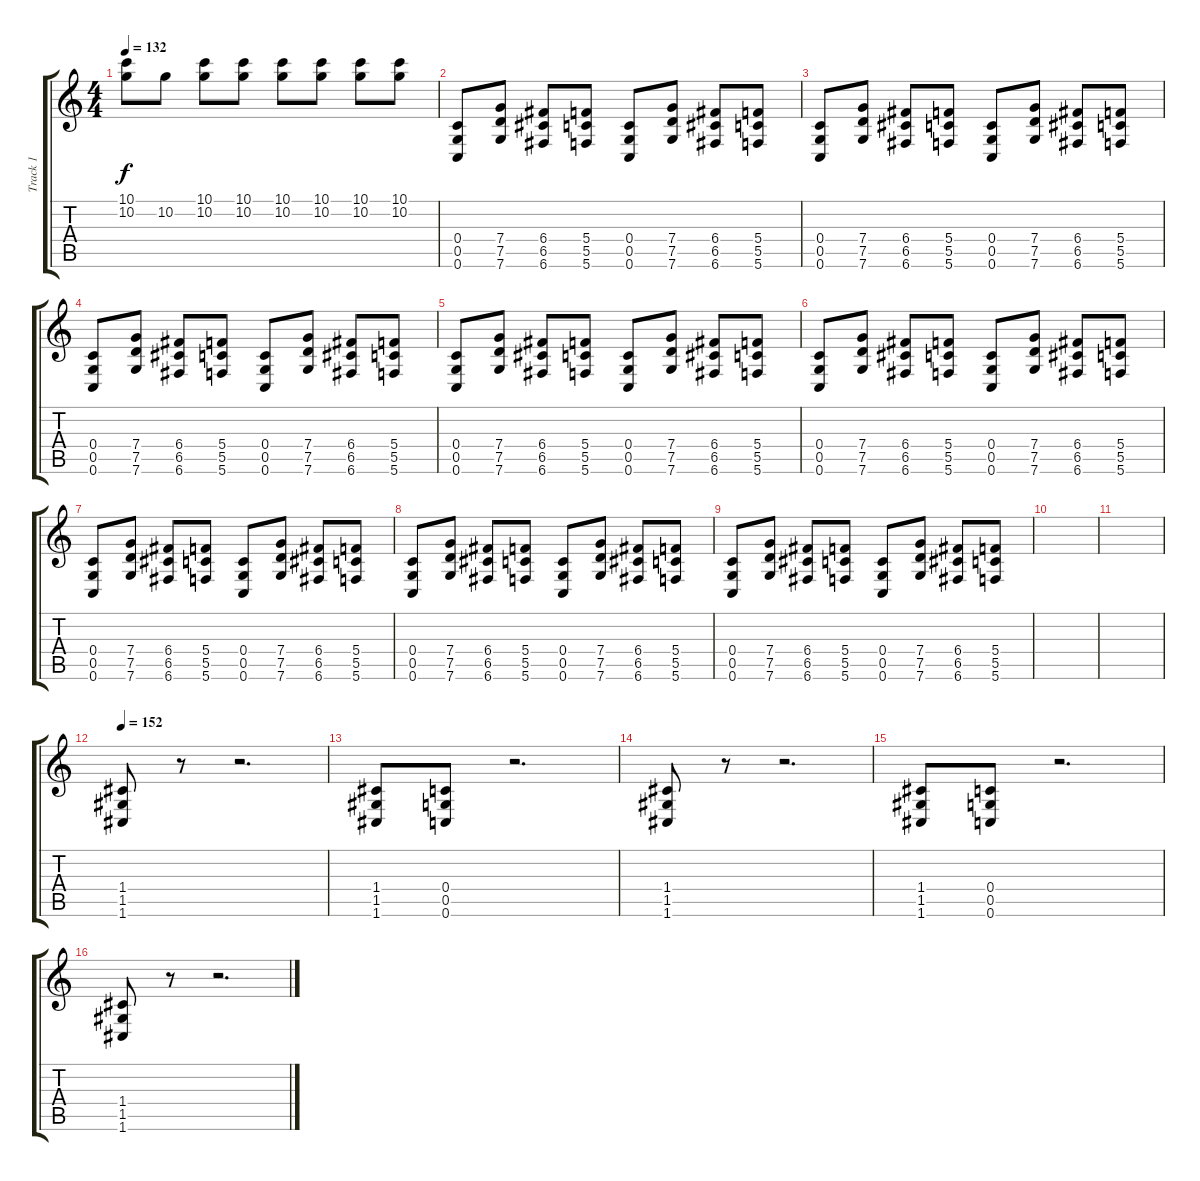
\track ("Track 1" "Track 1") {instrument overdrivenguitar}
\staff {score tabs}
\tuning (D4 A3 F3 C3 G2 C2) {hide}
\ts (4 4)
\tempo 132
\clef g2
\ks c
(10.1 10.2).8{dy f} 10.2.8 (10.1 10.2).8 (10.1 10.2).8 (10.1 10.2).8 (10.1 10.2).8 (10.1 10.2).8 (10.1 10.2).8 |
(0.4 0.5 0.6).8 (7.4 7.5 7.6).8 (6.4 6.5 6.6).8 (5.4 5.5 5.6).8 (0.4 0.5 0.6).8 (7.4 7.5 7.6).8 (6.4 6.5 6.6).8 (5.4 5.5 5.6).8 |
(0.4 0.5 0.6).8 (7.4 7.5 7.6).8 (6.4 6.5 6.6).8 (5.4 5.5 5.6).8 (0.4 0.5 0.6).8 (7.4 7.5 7.6).8 (6.4 6.5 6.6).8 (5.4 5.5 5.6).8 |
(0.4 0.5 0.6).8 (7.4 7.5 7.6).8 (6.4 6.5 6.6).8 (5.4 5.5 5.6).8 (0.4 0.5 0.6).8 (7.4 7.5 7.6).8 (6.4 6.5 6.6).8 (5.4 5.5 5.6).8 |
(0.4 0.5 0.6).8 (7.4 7.5 7.6).8 (6.4 6.5 6.6).8 (5.4 5.5 5.6).8 (0.4 0.5 0.6).8 (7.4 7.5 7.6).8 (6.4 6.5 6.6).8 (5.4 5.5 5.6).8 |
(0.4 0.5 0.6).8 (7.4 7.5 7.6).8 (6.4 6.5 6.6).8 (5.4 5.5 5.6).8 (0.4 0.5 0.6).8 (7.4 7.5 7.6).8 (6.4 6.5 6.6).8 (5.4 5.5 5.6).8 |
(0.4 0.5 0.6).8 (7.4 7.5 7.6).8 (6.4 6.5 6.6).8 (5.4 5.5 5.6).8 (0.4 0.5 0.6).8 (7.4 7.5 7.6).8 (6.4 6.5 6.6).8 (5.4 5.5 5.6).8 |
(0.4 0.5 0.6).8 (7.4 7.5 7.6).8 (6.4 6.5 6.6).8 (5.4 5.5 5.6).8 (0.4 0.5 0.6).8 (7.4 7.5 7.6).8 (6.4 6.5 6.6).8 (5.4 5.5 5.6).8 |
(0.4 0.5 0.6).8 (7.4 7.5 7.6).8 (6.4 6.5 6.6).8 (5.4 5.5 5.6).8 (0.4 0.5 0.6).8 (7.4 7.5 7.6).8 (6.4 6.5 6.6).8 (5.4 5.5 5.6).8 |
|
|
\tempo 152
(1.4 1.5 1.6).8 r.8 r.2{d} |
(1.4 1.5 1.6).8 (0.4 0.5 0.6).8 r.2{d} |
(1.4 1.5 1.6).8 r.8 r.2{d} |
(1.4 1.5 1.6).8 (0.4 0.5 0.6).8 r.2{d} |
(1.4 1.5 1.6).8 r.8 r.2{d}
